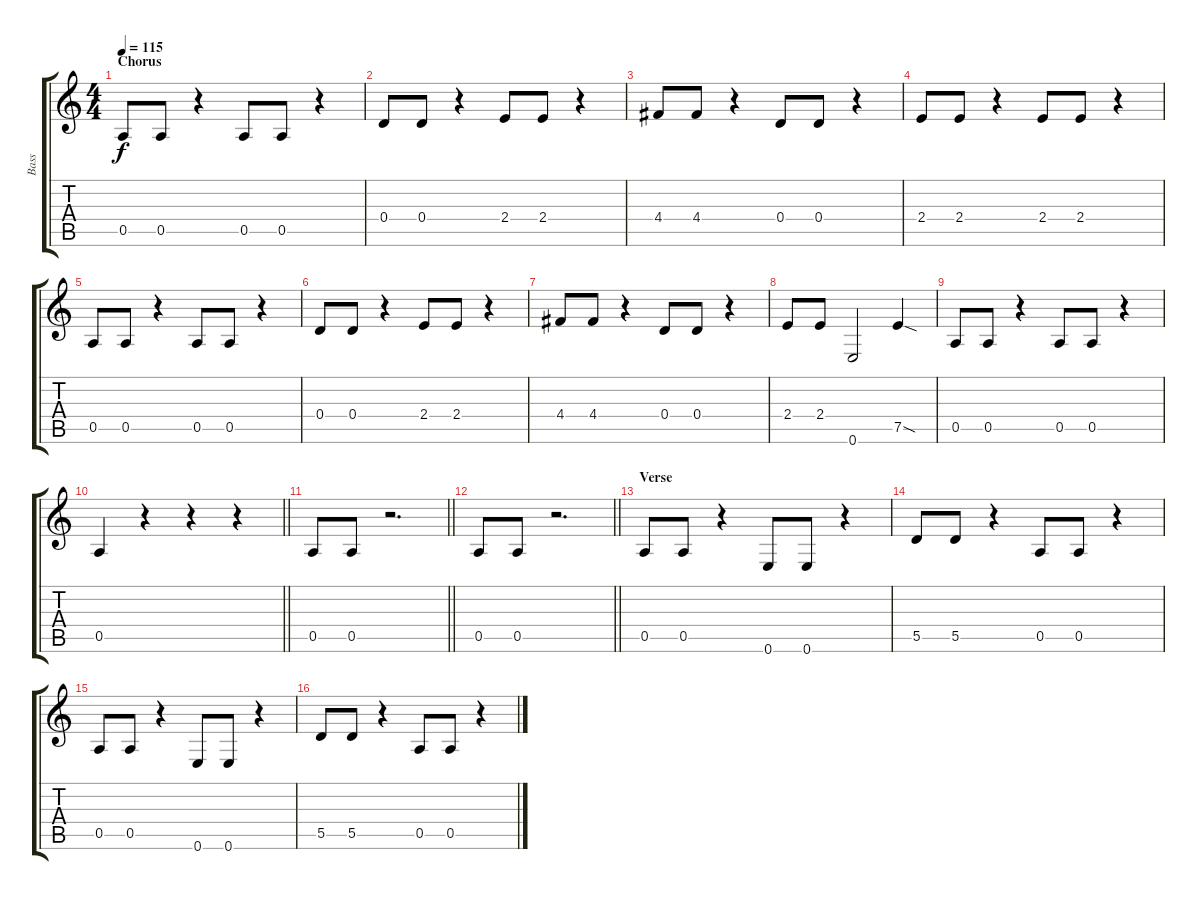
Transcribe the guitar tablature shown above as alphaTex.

\track ("Bass" "Bass") {instrument electricbassfinger}
\staff {score tabs}
\tuning (E4 B3 G3 D3 A2 E2) {hide}
\ts (4 4)
\section ("" "Chorus")
\tempo 115
\clef g2
\ks c
0.5.8{dy f} 0.5.8 r.4 0.5.8 0.5.8 r.4 |
0.4.8 0.4.8 r.4 2.4.8 2.4.8 r.4 |
4.4.8 4.4.8 r.4 0.4.8 0.4.8 r.4 |
2.4.8 2.4.8 r.4 2.4.8 2.4.8 r.4 |
0.5.8 0.5.8 r.4 0.5.8 0.5.8 r.4 |
0.4.8 0.4.8 r.4 2.4.8 2.4.8 r.4 |
4.4.8 4.4.8 r.4 0.4.8 0.4.8 r.4 |
2.4.8 2.4.8 0.6.2 7.5{sod}.4 |
0.5.8 0.5.8 r.4 0.5.8 0.5.8 r.4 |
\barLineRight lightlight
0.5.4 r.4 r.4 r.4 |
\section ("" "")
\barLineRight lightlight
0.5.8 0.5.8 r.2{d} |
\barLineRight lightlight
0.5.8 0.5.8 r.2{d} |
\section ("" "Verse")
0.5.8 0.5.8 r.4 0.6.8 0.6.8 r.4 |
5.5.8 5.5.8 r.4 0.5.8 0.5.8 r.4 |
0.5.8 0.5.8 r.4 0.6.8 0.6.8 r.4 |
5.5.8 5.5.8 r.4 0.5.8 0.5.8 r.4
